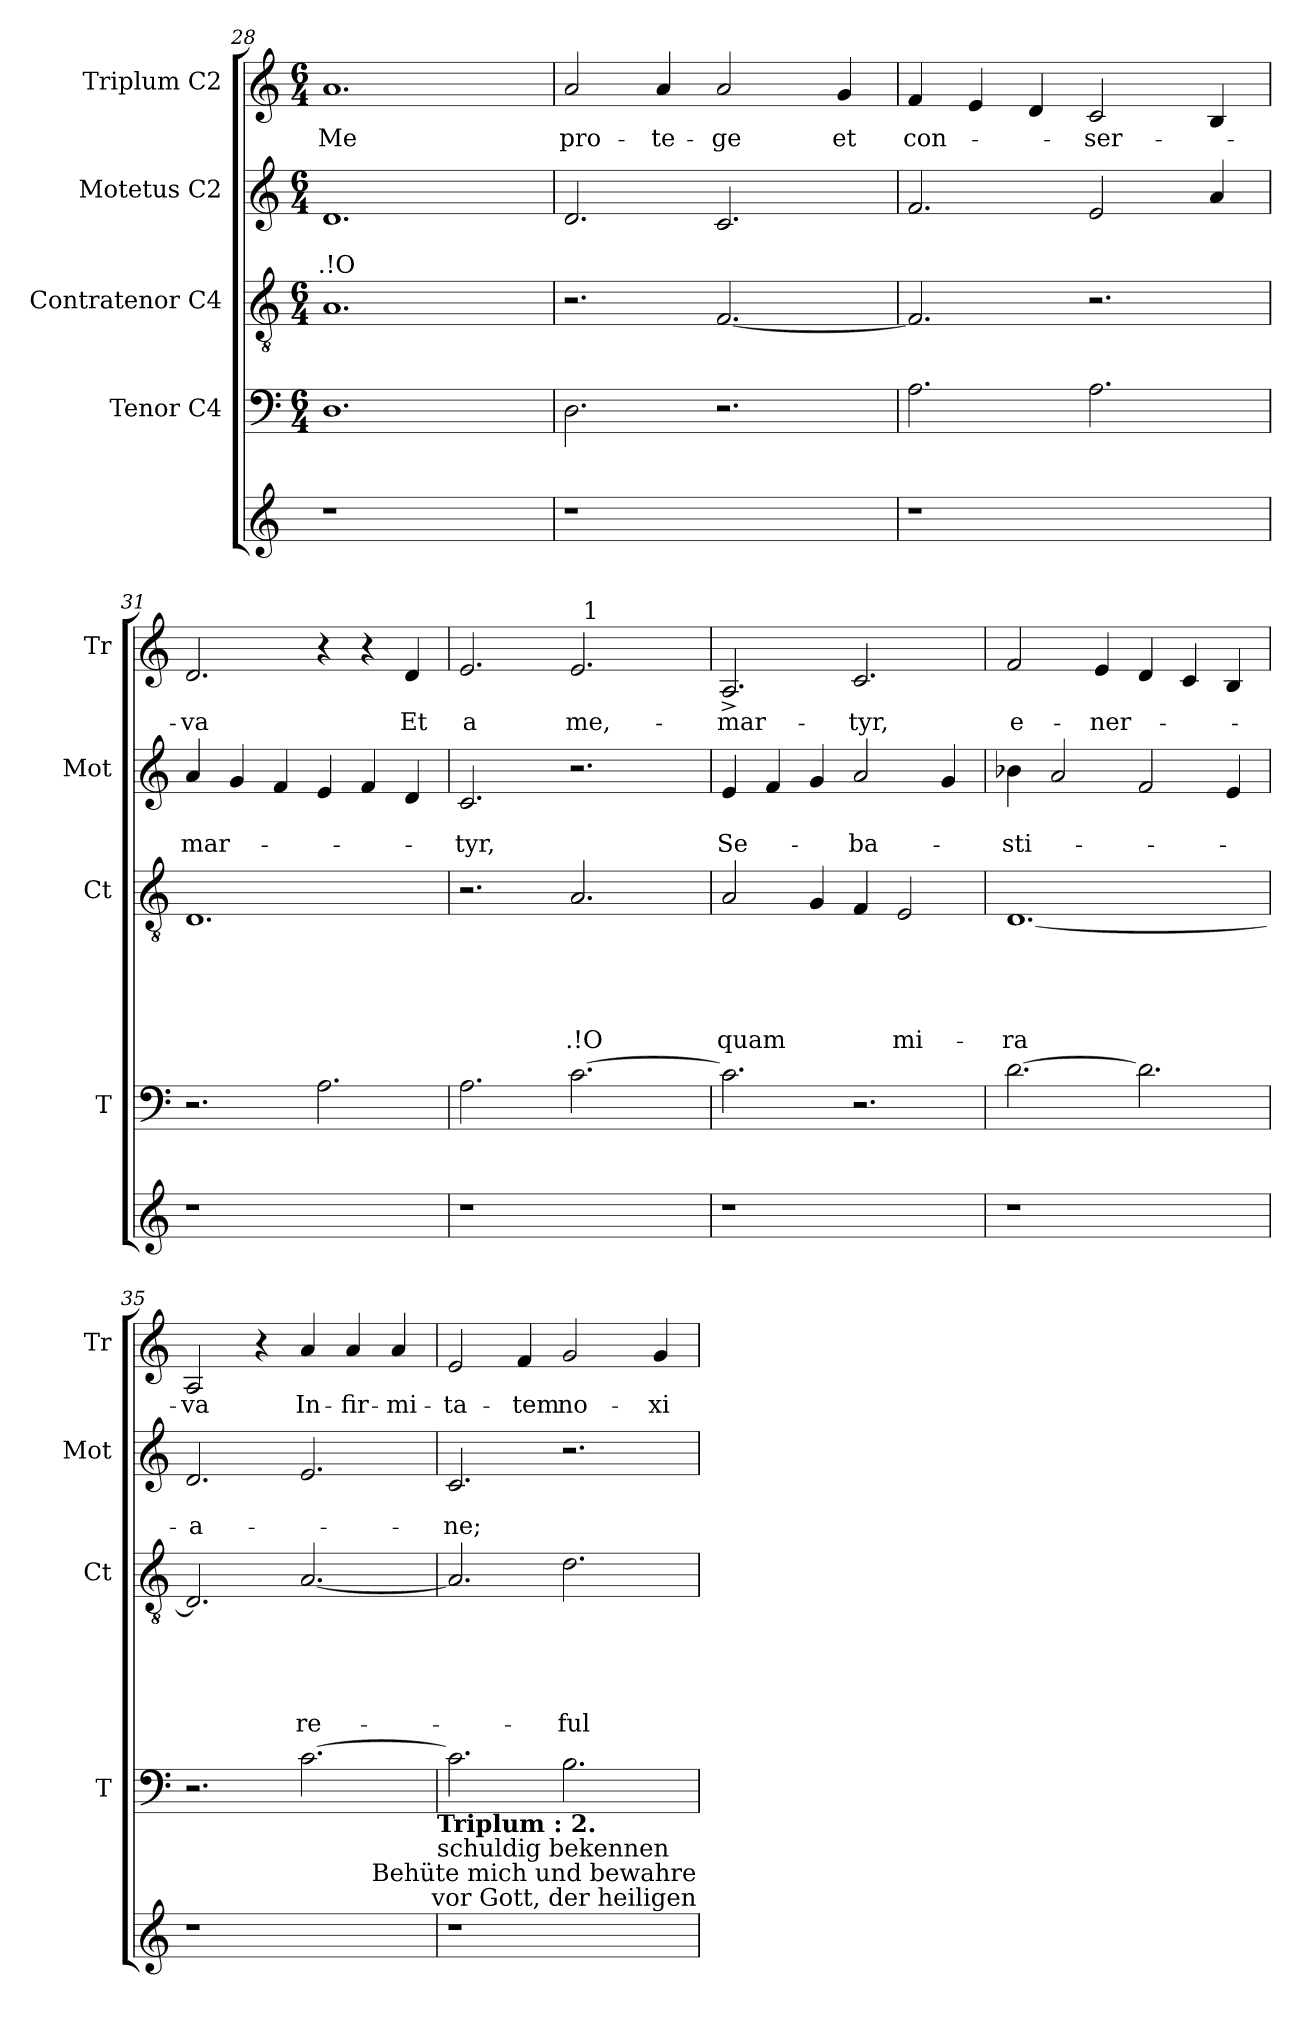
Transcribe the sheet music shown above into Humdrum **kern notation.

**kern	**kern	**kern	**text	**text	**text	**text	**text	**kern	**text	**text	**kern	**text
*part5	*part4	*part3	*part3	*part3	*part3	*part3	*part3	*part2	*part2	*part2	*part1	*part1
*staff5	*staff4	*staff3	*staff3	*staff3	*staff3	*staff3	*staff3	*staff2	*staff2	*staff2	*staff1	*staff1
*	*I"Tenor C4	*I"Contratenor C4	*	*	*	*	*	*I"Motetus C2	*	*	*I"Triplum C2	*
*	*I'T	*I'Ct	*	*	*	*	*	*I'Mot	*	*	*I'Tr	*
!!LO:LB:g=z
*clefG2	*clefF4	*clefGv2	*	*	*	*	*	*clefG2	*	*	*clefG2	*
*k[]	*k[]	*k[]	*	*	*	*	*	*k[]	*	*	*k[]	*
*C:	*C:	*C:	*	*	*	*	*	*C:	*	*	*C:	*
*	*M6/4	*M6/4	*	*	*	*	*	*M6/4	*	*	*M6/4	*
=28	=28	=28	=28	=28	=28	=28	=28	=28	=28	=28	=28	=28
!	!	!	!	!	!	!	!	!	!	!LO:LY:b	!	!LO:LY:b
1r	1.D	1.A	.	.	.	.	.	1.d<	.	-.!O	1.a	-Me
2ryy	.	.	.	.	.	.	.	.	.	.	.	.
=29	=29	=29	=29	=29	=29	=29	=29	=29	=29	=29	=29	=29
!	!	!	!	!	!	!	!	!	!	!	!	!LO:LY:b
1r	2.D\	2.r	.	.	.	.	.	2.d/	.	.	2a/	pro-
!	!	!	!	!	!	!	!	!	!	!	!	!LO:LY:b
.	.	.	.	.	.	.	.	.	.	.	4a/	-te-
!	!	!	!	!	!	!	!	!	!	!	!	!LO:LY:b:rj
.	2.r	[<2.F/	.	.	.	.	.	2.c/	.	.	2a/	-ge
2ryy	.	.	.	.	.	.	.	.	.	.	.	.
!	!	!	!	!	!	!	!	!	!	!	!	!LO:LY:b
.	.	.	.	.	.	.	.	.	.	.	4g/	et
=30	=30	=30	=30	=30	=30	=30	=30	=30	=30	=30	=30	=30
!	!	!	!	!	!	!	!	!	!	!	!	!LO:LY:b
1r	2.A\	2.F/]	.	.	.	.	.	2.f/	.	.	4f/	con-
.	.	.	.	.	.	.	.	.	.	.	4e/	.
.	.	.	.	.	.	.	.	.	.	.	4d/	.
!	!	!	!	!	!	!	!	!	!	!	!	!LO:LY:b
.	2.A\	2.r	.	.	.	.	.	2e/	.	.	2c/	-ser-
2ryy	.	.	.	.	.	.	.	.	.	.	.	.
.	.	.	.	.	.	.	.	4a/	.	.	4B/	.
=31	=31	=31	=31	=31	=31	=31	=31	=31	=31	=31	=31	=31
!	!	!	!	!	!	!	!	!	!	!LO:LY:b	!	!LO:LY:b
1r	2.r	1.D	.	.	.	.	.	4a/	.	mar-	2.d/	-va
.	.	.	.	.	.	.	.	4g/	.	.	.	.
.	.	.	.	.	.	.	.	4f/	.	.	.	.
.	2.A\	.	.	.	.	.	.	4e/	.	.	4r	.
2ryy	.	.	.	.	.	.	.	4f/	.	.	4r	.
!	!	!	!	!	!	!	!	!	!	!	!	!LO:LY:b
.	.	.	.	.	.	.	.	4d/	.	.	4d/	Et
=32	=32	=32	=32	=32	=32	=32	=32	=32	=32	=32	=32	=32
!	!	!	!	!	!	!	!	!	!	!LO:LY:b	!	!LO:LY:b
*	*	*	*	*	*	*	*	*	*	*	*^	*
1r	2.A\	2.r	.	.	.	.	.	2.c/	.	-tyr,	2.e/	2ryy	a
.	.	.	.	.	.	.	.	.	.	.	.	4ryy	.
!	!	!	!	!	!	!	!LO:LY:b	!	!	!	!	!	!LO:LY:b
.	[>2.c>\	2.A/	.	.	.	.	.!O	2.r	.	.	2.e/	32ryy	me,-
!	!	!	!	!	!	!	!	!	!	!	!	!LO:TX:a:t=1	!
.	.	.	.	.	.	.	.	.	.	.	.	2ryy	.
2ryy	.	.	.	.	.	.	.	.	.	.	.	.	.
.	.	.	.	.	.	.	.	.	.	.	.	8..ryy	.
=33	=33	=33	=33	=33	=33	=33	=33	=33	=33	=33	=33	=33	=33
!	!	!	!	!	!	!	!LO:LY:b	!	!	!LO:LY:b	!	!	!LO:LY:b
*	*	*	*	*	*	*	*	*	*	*	*v	*v	*
1r	2.c\]	2A/	.	.	.	.	quam	4e/	.	Se-	2.A^</	-mar-
.	.	.	.	.	.	.	.	4f/	.	.	.	.
.	.	4G/	.	.	.	.	.	4g/	.	.	.	.
!	!	!	!	!	!	!	!	!	!	!LO:LY:b	!	!LO:LY:b
.	2.r	4F/	.	.	.	.	.	2a/	.	-ba-	2.c/	-tyr,
!	!	!	!	!	!	!	!LO:LY:b	!	!	!	!	!
2ryy	.	2E/	.	.	.	.	mi-	.	.	.	.	.
.	.	.	.	.	.	.	.	4g/	.	.	.	.
=34	=34	=34	=34	=34	=34	=34	=34	=34	=34	=34	=34	=34
!	!	!	!	!	!	!	!LO:LY:b	!	!	!LO:LY:b	!	!LO:LY:b
1r	[>2.d\	[>1.D	.	.	.	.	-ra	4b-X\	.	-sti-	2f/	e-
.	.	.	.	.	.	.	.	2a/	.	.	.	.
!	!	!	!	!	!	!	!	!	!	!	!	!LO:LY:b
.	.	.	.	.	.	.	.	.	.	.	4e/	-ner-
.	2.d\]	.	.	.	.	.	.	2f/	.	.	4d/	.
2ryy	.	.	.	.	.	.	.	.	.	.	4c/	.
.	.	.	.	.	.	.	.	4e/	.	.	4B/	.
!!LO:PB:g=z
=35	=35	=35	=35	=35	=35	=35	=35	=35	=35	=35	=35	=35
!	!	!	!	!	!	!	!	!	!	!LO:LY:b	!	!LO:LY:b
1r	2.r	2.D/]	.	.	.	.	.	2.d/	.	-a-	2A/	-va
.	.	.	.	.	.	.	.	.	.	.	4r	.
!	!	!	!	!	!	!	!LO:LY:b	!	!	!	!	!LO:LY:b
.	[>2.c\	[<2.A/	.	.	.	.	re-	2.e/	.	.	4a/	In-
!	!	!	!	!	!	!	!	!	!	!	!	!LO:LY:b
2ryy	.	.	.	.	.	.	.	.	.	.	4a/	-fir-
!	!	!	!	!	!	!	!	!	!	!	!	!LO:LY:b:rj
.	.	.	.	.	.	.	.	.	.	.	4a/	-mi-
!	!LO:TX:b:B:t=Triplum &colon; 2.	!	!	!	!	!	!	!	!	!	!	!
!	!LO:TX:b:t=schuldig bekennen	!	!	!	!	!	!	!	!	!	!	!
=36	=36	=36	=36	=36	=36	=36	=36	=36	=36	=36	=36	=36
!	!	!	!	!	!	!	!	!	!	!LO:LY:b	!	!LO:LY:b
1r	2.c\]	2.A/]	.	.	.	.	.	2.c/	.	-ne;	2e/	-ta-
!	!	!	!	!	!	!	!	!	!	!	!	!LO:LY:b
.	.	.	.	.	.	.	.	.	.	.	4f/	-tem
!	!	!	!	!	!	!	!LO:LY:b	!	!	!	!	!LO:LY:b
.	2.B\	2.d\	.	.	.	.	-ful-	2.r	.	.	2g/	no-
2ryy	.	.	.	.	.	.	.	.	.	.	.	.
!	!	!	!	!	!	!	!	!	!	!	!	!LO:LY:b
.	.	.	.	.	.	.	.	.	.	.	4g/	-xi-
!	!LO:TX:b:t=Behüte mich und bewahre	!	!	!	!	!	!	!	!	!	!	!
!	!LO:TX:b:t=vor Gott, der heiligen	!	!	!	!	!	!	!	!	!	!	!
=	=	=	=	=	=	=	=	=	=	=	=	=
*-	*-	*-	*-	*-	*-	*-	*-	*-	*-	*-	*-	*-
